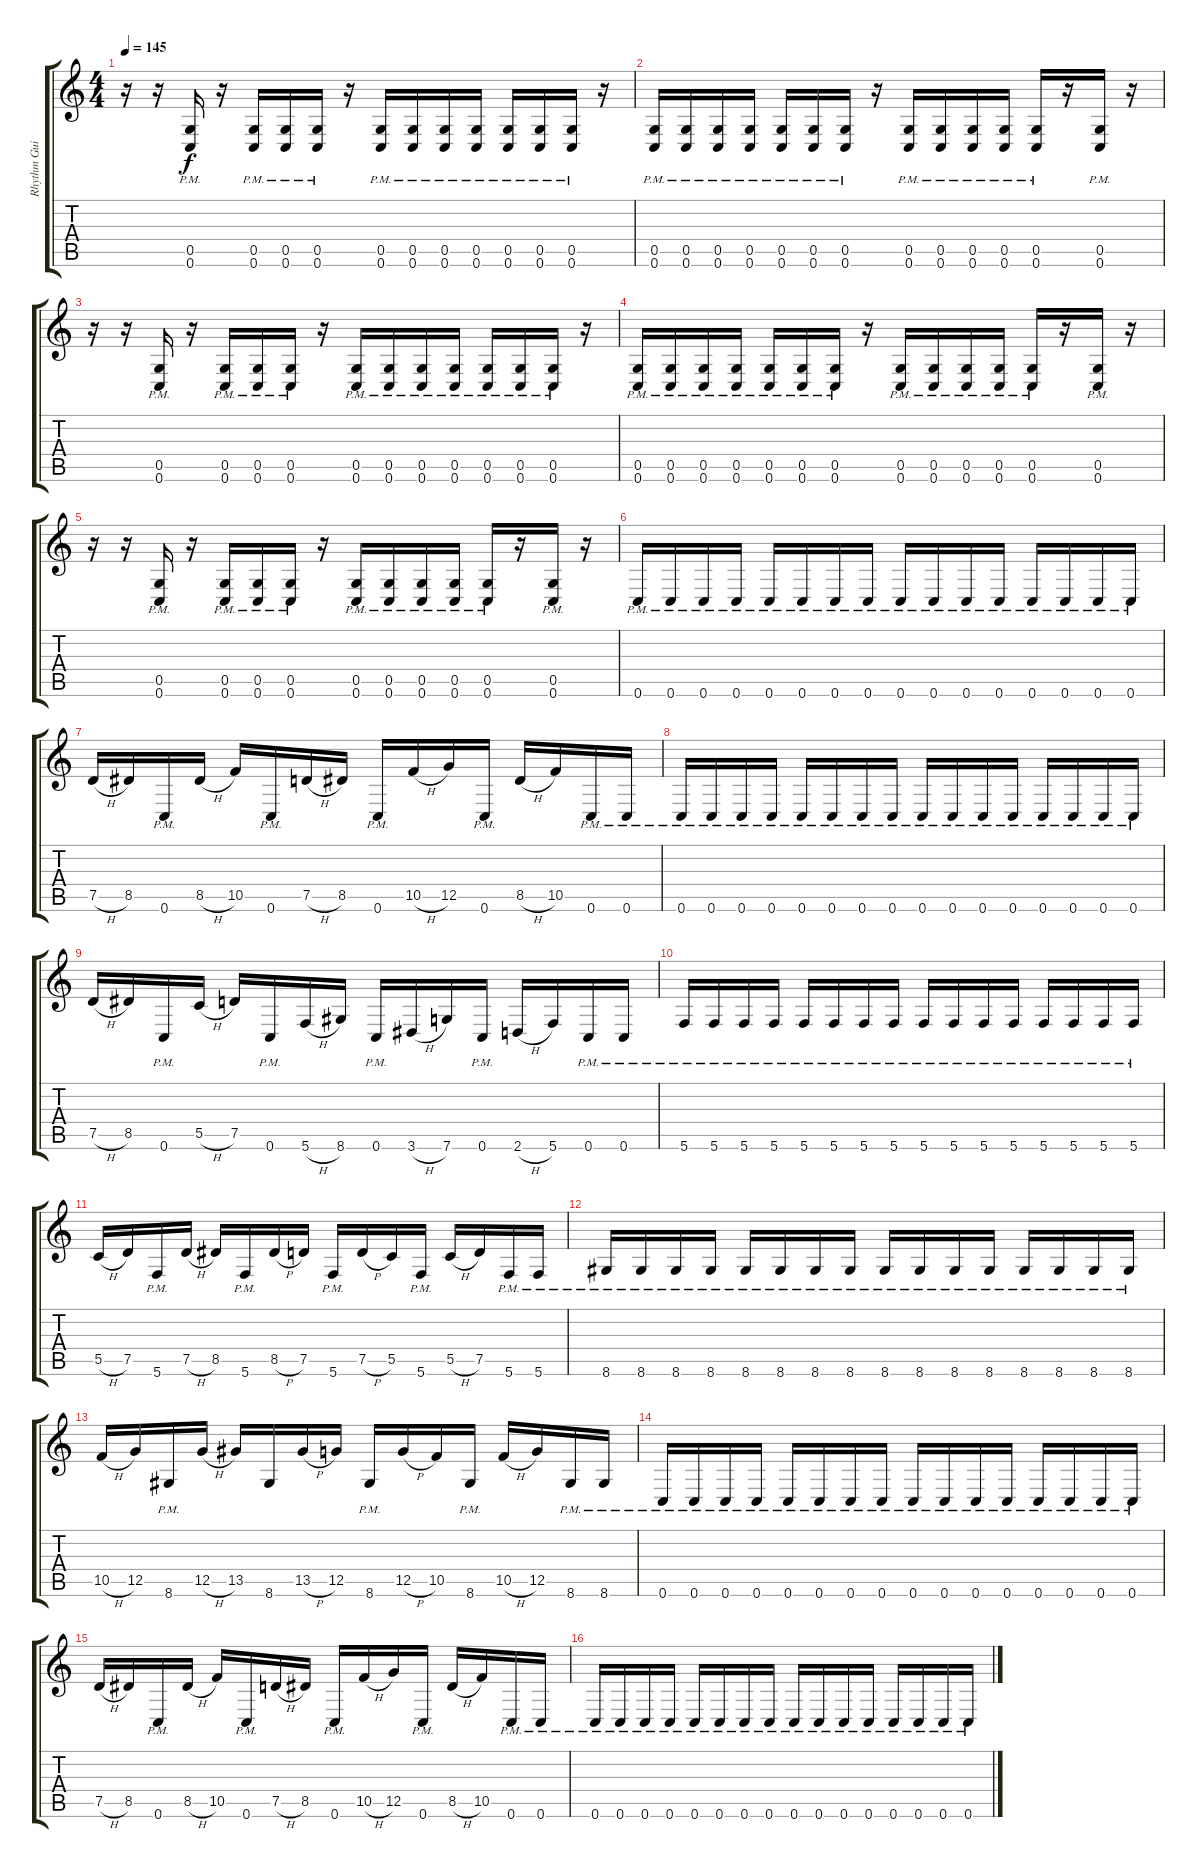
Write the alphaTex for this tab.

\track ("Rhythm Guitar 1" "Rhythm Gui") {instrument distortionguitar}
\staff {score tabs}
\tuning (D4 A3 F3 C3 G2 C2) {hide}
\ts (4 4)
\tempo 145
\clef g2
\ks c
r.16{dy f} r.16 (0.5{pm} 0.6{pm}).16 r.16 (0.5{pm} 0.6{pm}).16 (0.5{pm} 0.6{pm}).16 (0.5{pm} 0.6{pm}).16 r.16 (0.5{pm} 0.6{pm}).16 (0.5{pm} 0.6{pm}).16 (0.5{pm} 0.6{pm}).16 (0.5{pm} 0.6{pm}).16 (0.5{pm} 0.6{pm}).16 (0.5{pm} 0.6{pm}).16 (0.5{pm} 0.6{pm}).16 r.16 |
(0.5{pm} 0.6{pm}).16 (0.5{pm} 0.6{pm}).16 (0.5{pm} 0.6{pm}).16 (0.5{pm} 0.6{pm}).16 (0.5{pm} 0.6{pm}).16 (0.5{pm} 0.6{pm}).16 (0.5{pm} 0.6{pm}).16 r.16 (0.5{pm} 0.6{pm}).16 (0.5{pm} 0.6{pm}).16 (0.5{pm} 0.6{pm}).16 (0.5{pm} 0.6{pm}).16 (0.5{pm} 0.6{pm}).16 r.16 (0.5{pm} 0.6{pm}).16 r.16 |
r.16 r.16 (0.5{pm} 0.6{pm}).16 r.16 (0.5{pm} 0.6{pm}).16 (0.5{pm} 0.6{pm}).16 (0.5{pm} 0.6{pm}).16 r.16 (0.5{pm} 0.6{pm}).16 (0.5{pm} 0.6{pm}).16 (0.5{pm} 0.6{pm}).16 (0.5{pm} 0.6{pm}).16 (0.5{pm} 0.6{pm}).16 (0.5{pm} 0.6{pm}).16 (0.5{pm} 0.6{pm}).16 r.16 |
(0.5{pm} 0.6{pm}).16 (0.5{pm} 0.6{pm}).16 (0.5{pm} 0.6{pm}).16 (0.5{pm} 0.6{pm}).16 (0.5{pm} 0.6{pm}).16 (0.5{pm} 0.6{pm}).16 (0.5{pm} 0.6{pm}).16 r.16 (0.5{pm} 0.6{pm}).16 (0.5{pm} 0.6{pm}).16 (0.5{pm} 0.6{pm}).16 (0.5{pm} 0.6{pm}).16 (0.5{pm} 0.6{pm}).16 r.16 (0.5{pm} 0.6{pm}).16 r.16 |
r.16 r.16 (0.5{pm} 0.6{pm}).16 r.16 (0.5{pm} 0.6{pm}).16 (0.5{pm} 0.6{pm}).16 (0.5{pm} 0.6{pm}).16 r.16 (0.5{pm} 0.6{pm}).16 (0.5{pm} 0.6{pm}).16 (0.5{pm} 0.6{pm}).16 (0.5{pm} 0.6{pm}).16 (0.5{pm} 0.6{pm}).16 r.16 (0.5{pm} 0.6{pm}).16 r.16 |
0.6{pm}.16 0.6{pm}.16 0.6{pm}.16 0.6{pm}.16 0.6{pm}.16 0.6{pm}.16 0.6{pm}.16 0.6{pm}.16 0.6{pm}.16 0.6{pm}.16 0.6{pm}.16 0.6{pm}.16 0.6{pm}.16 0.6{pm}.16 0.6{pm}.16 0.6{pm}.16 |
7.5{h}.16 8.5.16 0.6{pm}.16 8.5{h}.16 10.5.16 0.6{pm}.16 7.5{h}.16 8.5.16 0.6{pm}.16 10.5{h}.16 12.5.16 0.6{pm}.16 8.5{h}.16 10.5.16 0.6{pm}.16 0.6{pm}.16 |
0.6{pm}.16 0.6{pm}.16 0.6{pm}.16 0.6{pm}.16 0.6{pm}.16 0.6{pm}.16 0.6{pm}.16 0.6{pm}.16 0.6{pm}.16 0.6{pm}.16 0.6{pm}.16 0.6{pm}.16 0.6{pm}.16 0.6{pm}.16 0.6{pm}.16 0.6{pm}.16 |
7.5{h}.16 8.5.16 0.6{pm}.16 5.5{h}.16 7.5.16 0.6{pm}.16 5.6{h}.16 8.6.16 0.6{pm}.16 3.6{h}.16 7.6.16 0.6{pm}.16 2.6{h}.16 5.6.16 0.6{pm}.16 0.6{pm}.16 |
5.6{pm}.16 5.6{pm}.16 5.6{pm}.16 5.6{pm}.16 5.6{pm}.16 5.6{pm}.16 5.6{pm}.16 5.6{pm}.16 5.6{pm}.16 5.6{pm}.16 5.6{pm}.16 5.6{pm}.16 5.6{pm}.16 5.6{pm}.16 5.6{pm}.16 5.6{pm}.16 |
5.5{h}.16 7.5.16 5.6{pm}.16 7.5{h}.16 8.5.16 5.6{pm}.16 8.5{h}.16 7.5.16 5.6{pm}.16 7.5{h}.16 5.5.16 5.6{pm}.16 5.5{h}.16 7.5.16 5.6{pm}.16 5.6{pm}.16 |
8.6{pm}.16 8.6{pm}.16 8.6{pm}.16 8.6{pm}.16 8.6{pm}.16 8.6{pm}.16 8.6{pm}.16 8.6{pm}.16 8.6{pm}.16 8.6{pm}.16 8.6{pm}.16 8.6{pm}.16 8.6{pm}.16 8.6{pm}.16 8.6{pm}.16 8.6{pm}.16 |
10.5{h}.16 12.5.16 8.6{pm}.16 12.5{h}.16 13.5.16 8.6.16 13.5{h}.16 12.5.16 8.6{pm}.16 12.5{h}.16 10.5.16 8.6{pm}.16 10.5{h}.16 12.5.16 8.6{pm}.16 8.6{pm}.16 |
0.6{pm}.16 0.6{pm}.16 0.6{pm}.16 0.6{pm}.16 0.6{pm}.16 0.6{pm}.16 0.6{pm}.16 0.6{pm}.16 0.6{pm}.16 0.6{pm}.16 0.6{pm}.16 0.6{pm}.16 0.6{pm}.16 0.6{pm}.16 0.6{pm}.16 0.6{pm}.16 |
7.5{h}.16 8.5.16 0.6{pm}.16 8.5{h}.16 10.5.16 0.6{pm}.16 7.5{h}.16 8.5.16 0.6{pm}.16 10.5{h}.16 12.5.16 0.6{pm}.16 8.5{h}.16 10.5.16 0.6{pm}.16 0.6{pm}.16 |
0.6{pm}.16 0.6{pm}.16 0.6{pm}.16 0.6{pm}.16 0.6{pm}.16 0.6{pm}.16 0.6{pm}.16 0.6{pm}.16 0.6{pm}.16 0.6{pm}.16 0.6{pm}.16 0.6{pm}.16 0.6{pm}.16 0.6{pm}.16 0.6{pm}.16 0.6{pm}.16
